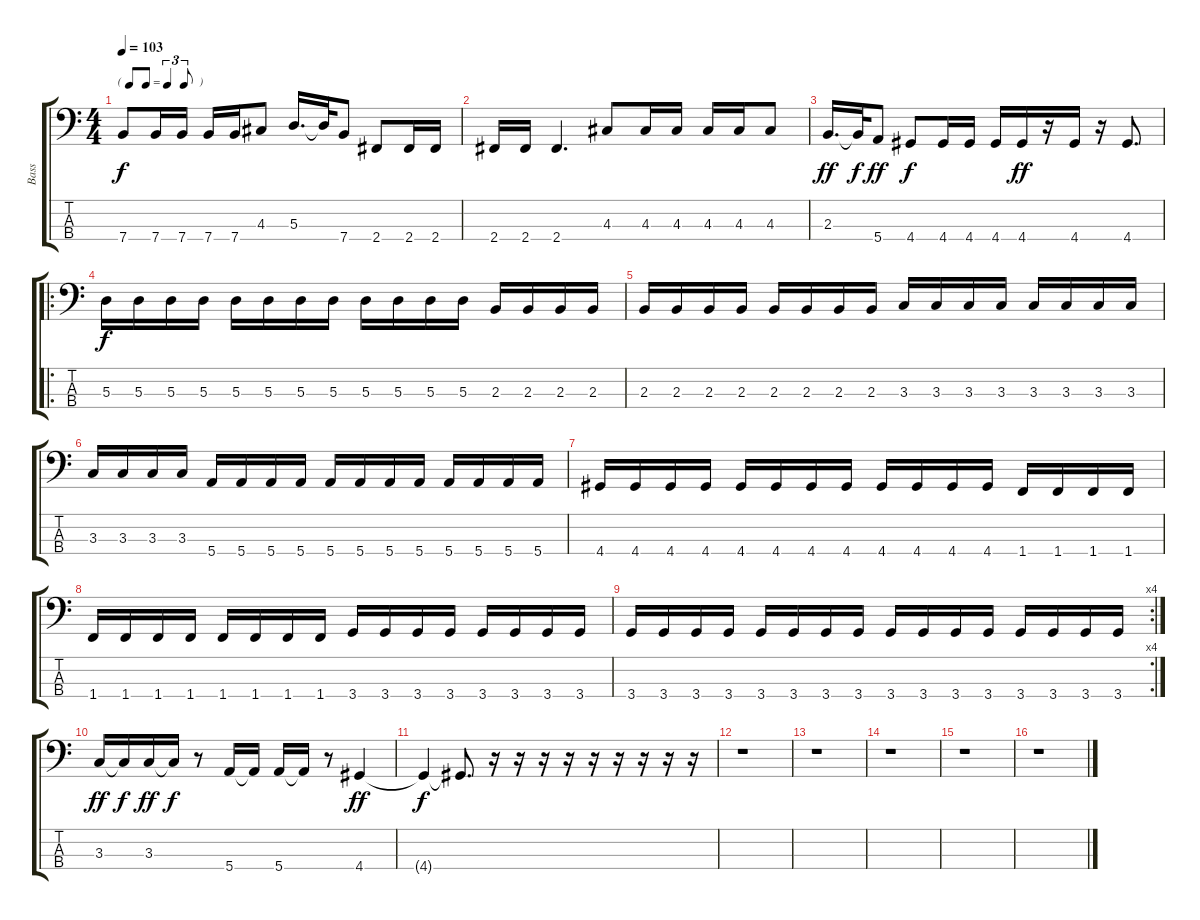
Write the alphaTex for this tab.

\track ("Bass" "Bass") {instrument electricbassfinger}
\staff {score tabs}
\tuning (G2 D2 A1 E1) {hide}
\ts (4 4)
\tf triplet8th
\tempo 103
\clef f4
\ks c
7.4.8{dy f} 7.4.16 7.4.16 7.4.16 7.4.16 4.3.8 5.3.16{d} 5.3{t}.32 7.4.8 2.4.8 2.4.16 2.4.16 |
2.4.16 2.4.16 2.4.4{d} 4.3.8 4.3.16 4.3.16 4.3.16 4.3.16 4.3.8 |
2.3.16{d dy ff} 2.3{t}.32{dy f} 5.4.8{dy ff} 4.4.8{dy f} 4.4.16 4.4.16 4.4.16 4.4.16{dy ff} r.16 4.4.16 r.16 4.4.8{d} |
\ro
5.3.16{dy f} 5.3.16 5.3.16 5.3.16 5.3.16 5.3.16 5.3.16 5.3.16 5.3.16 5.3.16 5.3.16 5.3.16 2.3.16 2.3.16 2.3.16 2.3.16 |
2.3.16 2.3.16 2.3.16 2.3.16 2.3.16 2.3.16 2.3.16 2.3.16 3.3.16 3.3.16 3.3.16 3.3.16 3.3.16 3.3.16 3.3.16 3.3.16 |
3.3.16 3.3.16 3.3.16 3.3.16 5.4.16 5.4.16 5.4.16 5.4.16 5.4.16 5.4.16 5.4.16 5.4.16 5.4.16 5.4.16 5.4.16 5.4.16 |
4.4.16 4.4.16 4.4.16 4.4.16 4.4.16 4.4.16 4.4.16 4.4.16 4.4.16 4.4.16 4.4.16 4.4.16 1.4.16 1.4.16 1.4.16 1.4.16 |
1.4.16 1.4.16 1.4.16 1.4.16 1.4.16 1.4.16 1.4.16 1.4.16 3.4.16 3.4.16 3.4.16 3.4.16 3.4.16 3.4.16 3.4.16 3.4.16 |
\rc 4
3.4.16 3.4.16 3.4.16 3.4.16 3.4.16 3.4.16 3.4.16 3.4.16 3.4.16 3.4.16 3.4.16 3.4.16 3.4.16 3.4.16 3.4.16 3.4.16 |
3.3.16{dy ff} 3.3{t}.16{dy f} 3.3.16{dy ff} 3.3{t}.16{dy f} r.8 5.4.16 5.4{t}.16 5.4.16 5.4{t}.16 r.8 4.4.4{dy ff} |
4.4{t}.4{dy f} 4.4{t}.8{d} r.16 r.16 r.16 r.16 r.16 r.16 r.16 r.16 r.16 |
r.1 |
r.1 |
r.1 |
r.1 |
r.1
